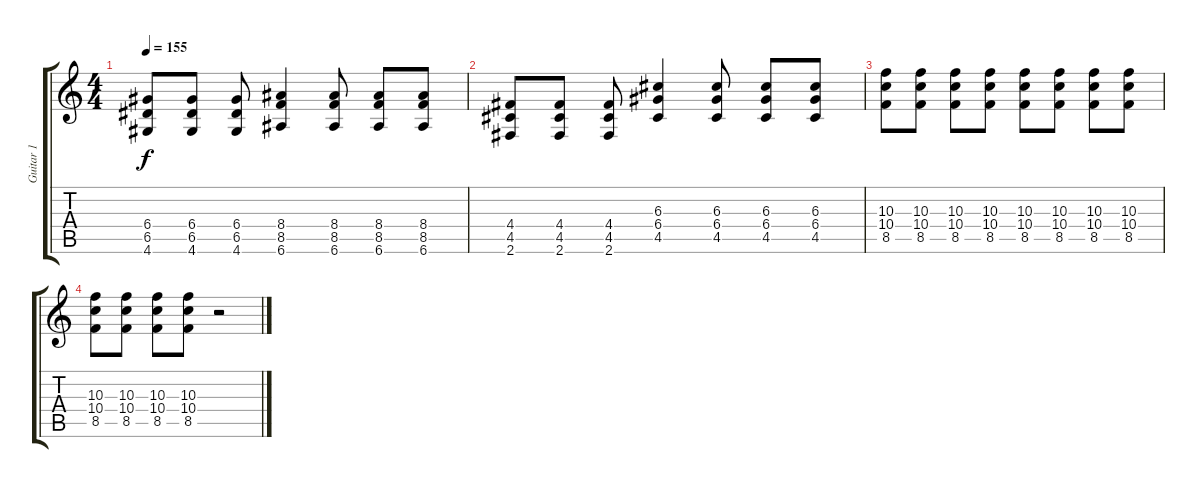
\track ("Guitar 1" "Guitar 1") {instrument overdrivenguitar}
\staff {score tabs}
\tuning (E4 B3 G3 D3 A2 E2) {hide}
\ts (4 4)
\tempo 155
\clef g2
\ks c
(6.4 6.5 4.6).8{dy f} (6.4 6.5 4.6).8 (6.4 6.5 4.6).8 (8.4 8.5 6.6).4 (8.4 8.5 6.6).8 (8.4 8.5 6.6).8 (8.4 8.5 6.6).8 |
(4.4 4.5 2.6).8 (4.4 4.5 2.6).8 (4.4 4.5 2.6).8 (6.3 6.4 4.5).4 (6.3 6.4 4.5).8 (6.3 6.4 4.5).8 (6.3 6.4 4.5).8 |
(10.3 10.4 8.5).8 (10.3 10.4 8.5).8 (10.3 10.4 8.5).8 (10.3 10.4 8.5).8 (10.3 10.4 8.5).8 (10.3 10.4 8.5).8 (10.3 10.4 8.5).8 (10.3 10.4 8.5).8 |
(10.3 10.4 8.5).8 (10.3 10.4 8.5).8 (10.3 10.4 8.5).8 (10.3 10.4 8.5).8 r.2
